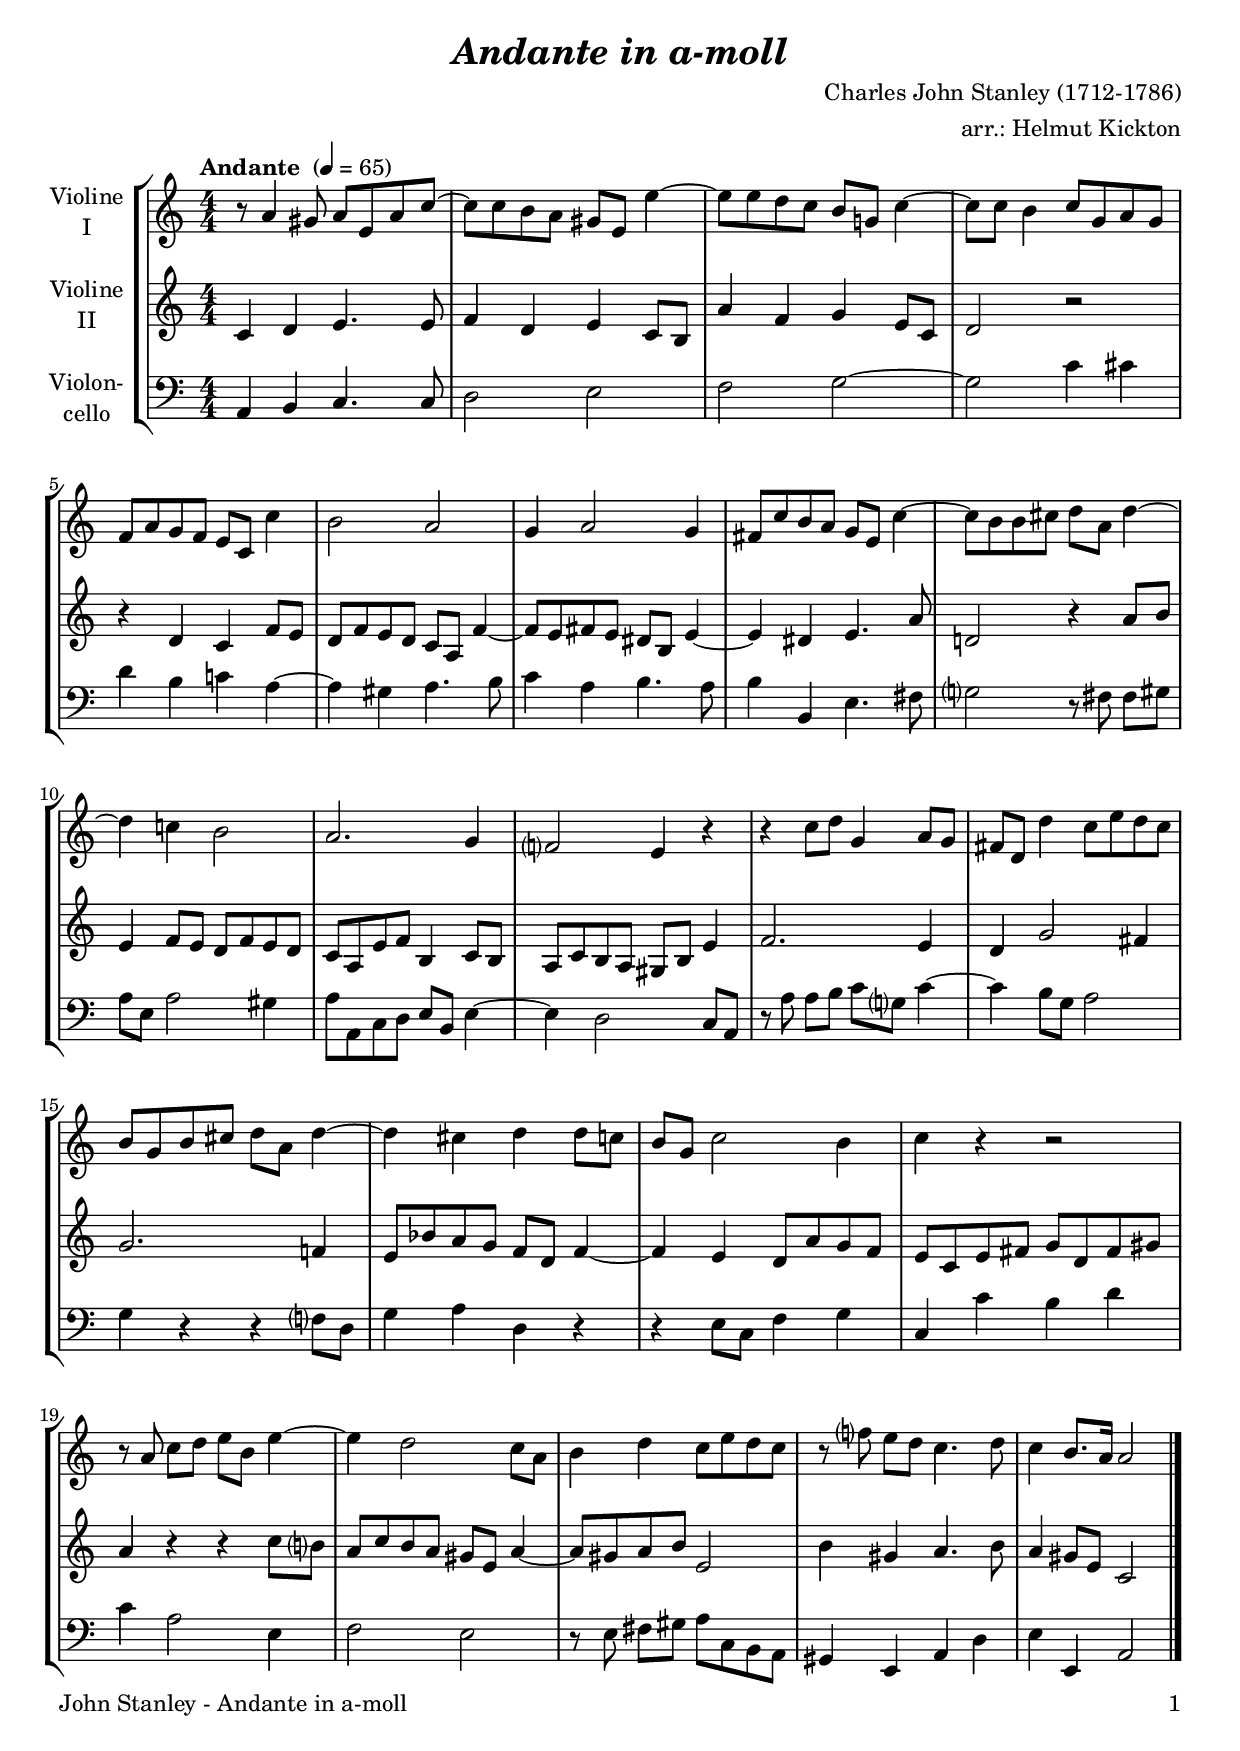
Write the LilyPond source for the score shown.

\version "2.20.2"
\include "deutsch.ly"

#(set-global-staff-size 20)

\header {
  title     = \markup \bold \italic "Andante in a-moll"
  composer  = "Charles John Stanley (1712-1786)"
  arranger  = "arr.: Helmut Kickton"
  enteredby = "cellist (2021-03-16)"
%  piece     = ""
}


voiceconsts = {
  \key g \minor
  \time 4/4
  \clef "treble"
  \numericTimeSignature
  \compressEmptyMeasures
  % Set default beaming for all staves
%  \set Timing.beamExceptions = #'()
%  \set Timing.baseMoment     = #(ly:make-moment 1 4)
%  \set Timing.beatStructure  = #'(1 1 1)
  \tempo "Andante " 4=65
}

micl = "clarinet"
mifl = "flute"
miob = "oboe"
mifh = "french horn"
misx = "tenor sax"
mist = "string ensemble 1"
mivl = "violin"
miba = "cello"

boxa = { \bar "||" \mark \markup \box \italic "A" \key c \major }

va = \relative c'' {
  \voiceconsts

  r8 g4 fis8 g d g b~
  b b a g fis d d'4~
  d8 d c b a f! b4~
  b8 b a4 b8 f g f
  es g f es d b b'4

  a2 g
  f4 g2 f4
  e8 b' a g f d b'4~
  b8 a a h c g c4~
  c b! a2

  g2. f4
  es?2 d4 r
  r b'8 c f,4 g8 f
  e c c'4 b8 d c b
  a f a h c g c4~

  c h c c8 b
  a f b2 a4
  b r r2
  r8 g b[ c] d a d4~

  d c2 b8 g
  a4 c b8 d c b
  r es? d[ c] b4. c8
  b4 a8. g16 g2 \bar "|."
}

vb = \relative c' {
  \voiceconsts

  b4 c d4. d8
  es4 c d b8 a
  g'4 es f d8 b
  c2 r
  r4 c b es8 d

  c es d c b g es'4~
  es8 d e d cis a d4~
  d cis d4. g8
  c,!2 r4 g'8 a
  d,4 es8 d c es d c

  b g d' es a,4 b8 a
  g b a g fis a d4
  es2. d4
  c f2 e4
  f2. es!4

  d8 as' g f es c es4~
  es d c8 g' f es
  d b d e f c e fis
  g4 r r b8 a?

  g b a g fis d g4~
  g8 fis g a d,2
  a'4 fis g4. a8
  g4 fis8 d b2 \bar "|."
}

vc = \relative c {
  \voiceconsts
  \clef "bass"

  g4 a b4. b8
  c2 d
  es f~
  f b4 h
  c a b! g~

  g fis g4. a8
  b4 g a4. g8
  a4 a, d4. e8
  f?2 r8 e e[ fis]
  g d g2 fis4

  g8 g, b c d a d4~
  d c2 b8 g
  r g' g[ a] b f? b4~
  b a8 f g2
  f4 r r es?8 c

  f4 g c, r
  r d8 b es4 f
  b, b' a c
  b g2 d4

  es2 d
  r8 d e[ fis] g b, a g
  fis4 d g c
  d d, g2 \bar "|."
}


music = \new StaffGroup <<
      \new Staff {
	\set Staff.midiInstrument = \mivl
	\set Staff.instrumentName = \markup \center-column { "Violine" "I" }
	\transpose g a { \va }
      }

      \new Staff {
	\set Staff.midiInstrument = \mivl
	\set Staff.instrumentName = \markup \center-column { "Violine" "II" }
	\transpose g a { \vb }
      }

      \new Staff {
	\set Staff.midiInstrument = \miba
	\set Staff.instrumentName = \markup \center-column { "Violon-" "cello" }
	\transpose g a { \vc }
      }
>>

\book {
   \paper {
    print-page-number = ##t
    print-first-page-number = ##t
    ragged-last-bottom = ##f
    oddHeaderMarkup = \markup \null
    evenHeaderMarkup = \markup \null
    oddFooterMarkup = \markup {
      \fill-line {
        \on-the-fly #print-page-number-check-first
        "John Stanley - Andante in a-moll" \fromproperty #'page:page-number-string
      }
    }
    evenFooterMarkup = \oddFooterMarkup
  } \score {
    \music
    \layout {}
  }

  \score {
    \unfoldRepeats \music

    \midi {
      \context {
        \Score
      }
    }
  }
}